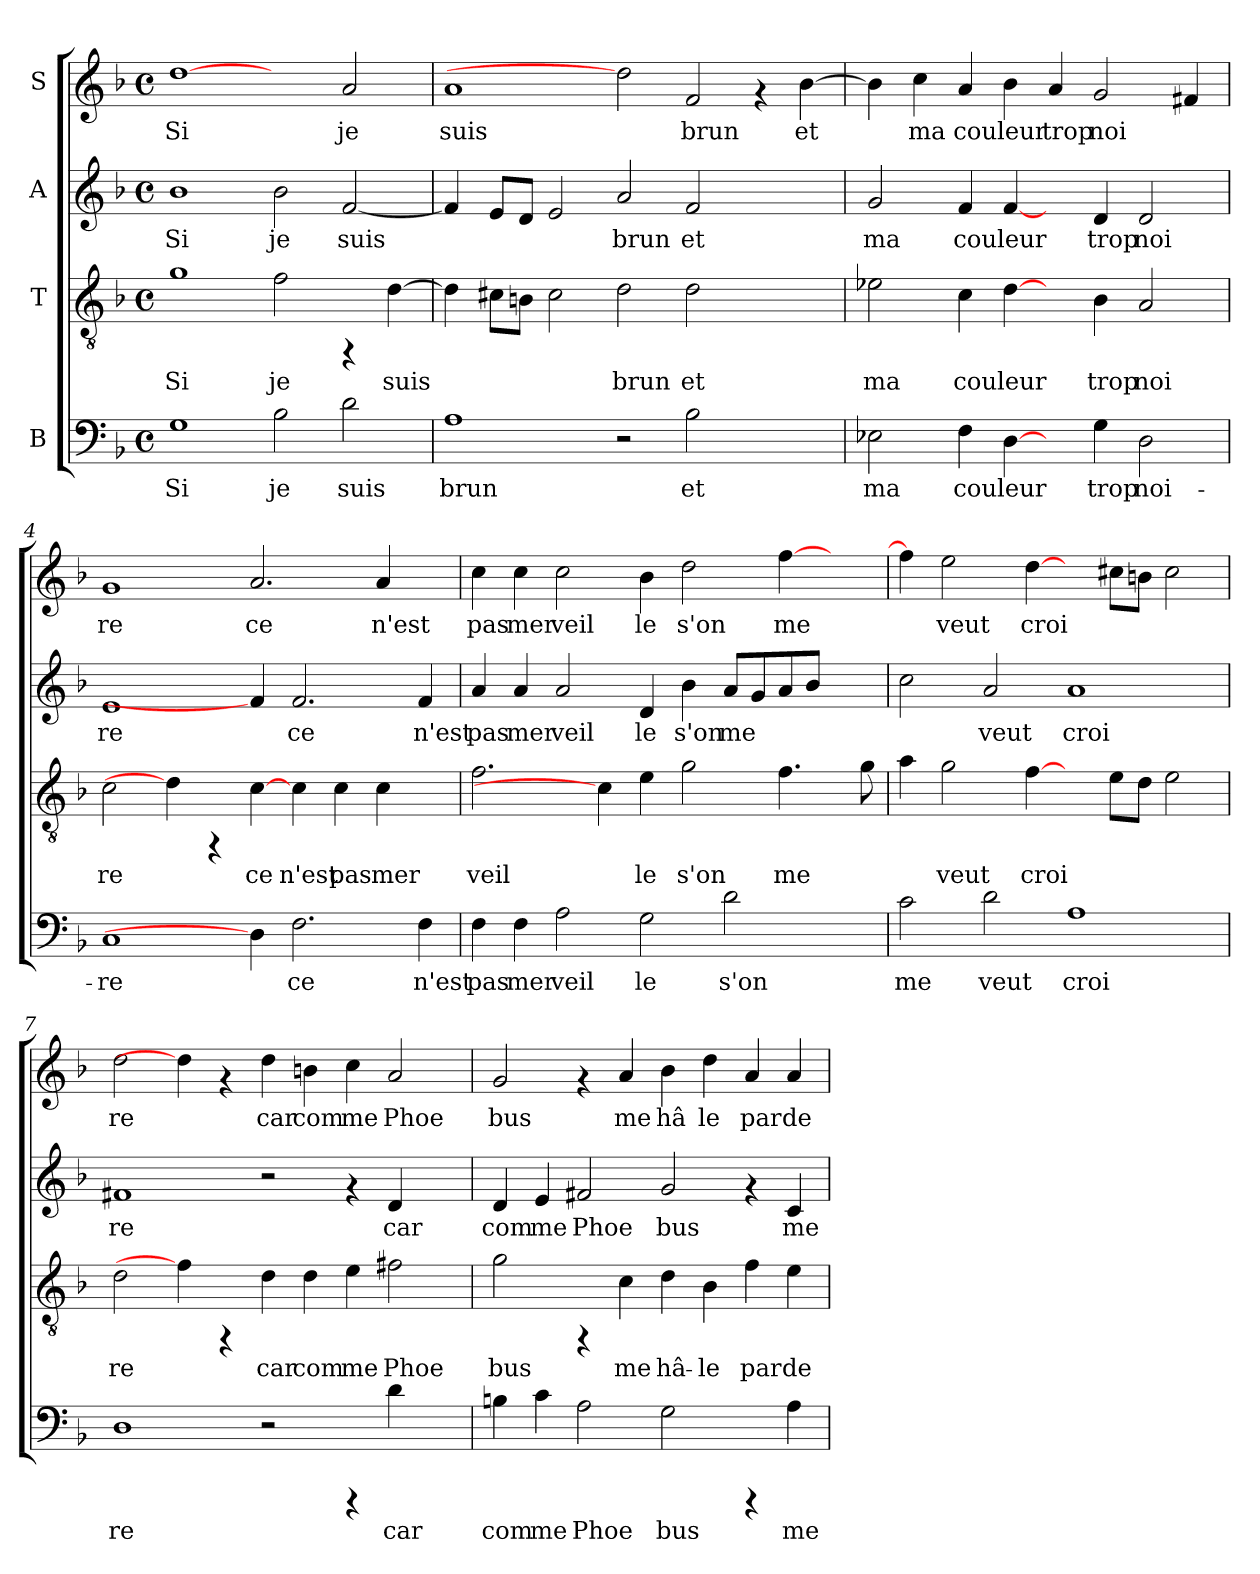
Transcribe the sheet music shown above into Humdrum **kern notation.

**kern	**text	**kern	**text	**kern	**text	**kern	**text
*part4	*part4	*part3	*part3	*part2	*part2	*part1	*part1
*staff4	*staff4	*staff3	*staff3	*staff2	*staff2	*staff1	*staff1
*I"B	*	*I"T	*	*I"A	*	*I"S	*
!!LO:PB:g=z
*stria5	*	*stria5	*	*stria5	*	*stria5	*
*clefF4	*	*clefGv2	*	*clefG2	*	*clefG2	*
*k[b-]	*	*k[b-]	*	*k[b-]	*	*k[b-]	*
*F:	*	*F:	*	*F:	*	*F:	*
*M4/4	*	*M4/4	*	*M4/4	*	*M4/4	*
*met(c)	*	*met(c)	*	*met(c)	*	*met(c)	*
=1	=1	=1	=1	=1	=1	=1	=1
!	!LO:LY:b:cj	!	!LO:LY:b:cj	!	!LO:LY:b:cj	!	!LO:LY:b:cj
1G	Si	1g	Si	1b-	Si	[1dd	Si
!	!LO:LY:b:cj	!	!LO:LY:b:cj	!	!LO:LY:b:cj	!	!
2B-\	je	2f\	je	2b-\	je	2ryy	.
!	!LO:LY:b:cj	!	!	!	!LO:LY:b:cj	!	!LO:LY:b:cj
2d\	suis	4rFF	.	[<2f/	suis	2a/	je
!	!	!	!LO:LY:b:cj	!	!	!	!
.	.	[>4d\	suis	.	.	.	.
=2	=2	=2	=2	=2	=2	=2	=2
!	!LO:LY:b:cj	!	!LO:LY:b:cj	!	!LO:LY:b:cj	!	!LO:LY:b:cj
1A	brun	4d\]	.	4f/]	.	1a	suis
!	!	!	!LO:LY:b:cj	!	!LO:LY:b:cj	!	!
.	.	8c#\L	.	8e/L	.	.	.
!	!	!	!LO:LY:b:cj	!	!LO:LY:b:cj	!	!
.	.	8B\J	.	8d/J	.	.	.
!	!	!	!LO:LY:b:cj	!	!LO:LY:b:cj	!	!
.	.	2c#\	.	2e/	.	.	.
!	!	!	!LO:LY:b:cj	!	!LO:LY:b:cj	!	!
2r	.	2d\	brun	2a/	brun	2dd]	.
!	!LO:LY:b:cj	!	!LO:LY:b:cj	!	!LO:LY:b:cj	!	!LO:LY:b:cj
2B-\	et	2d\	et	2f/	et	2f/	brun
2ryy	.	2ryy	.	2ryy	.	4rf	.
!	!	!	!	!	!	!	!LO:LY:b:cj
.	.	.	.	.	.	[>4b-\	et
=3	=3	=3	=3	=3	=3	=3	=3
!	!LO:LY:b:cj	!	!LO:LY:b:cj	!	!LO:LY:b:cj	!	!LO:LY:b:cj
2E-X\	ma	2e-X\	ma	2g/	ma	4b-\]	.
!	!	!	!	!	!	!	!LO:LY:b:cj
.	.	.	.	.	.	4cc\	ma
!	!LO:LY:b:cj	!	!LO:LY:b:cj	!	!LO:LY:b:cj	!	!LO:LY:b:cj
4F\	couleur	4c\	couleur	4f/	couleur	4a/	couleur
!	!LO:LY:b:cj	!	!LO:LY:b:cj	!	!LO:LY:b:cj	!	!LO:LY:b:cj
[4D\	.	[4d\	.	[4f/	.	4b-\	.
!	!	!	!	!	!	!	!LO:LY:b:cj
4ryy	.	4ryy	.	4ryy	.	4a/	trop
!	!LO:LY:b:cj	!	!LO:LY:b:cj	!	!LO:LY:b:cj	!	!LO:LY:b:cj
4G\	trop	4B-\	trop	4d/	trop	2g/	noi
!	!LO:LY:b:cj	!	!LO:LY:b:cj	!	!LO:LY:b:cj	!	!
2D\	noi-	2A/	noi	2d/	noi	.	.
!	!	!	!	!	!	!	!LO:LY:b:cj
.	.	.	.	.	.	4f#/	.
=4	=4	=4	=4	=4	=4	=4	=4
!	!LO:LY:b:cj	!	!LO:LY:b:cj	!	!LO:LY:b:cj	!	!LO:LY:b:cj
1C	-re	2c\	re	1e	re	1g	re
.	.	4d\]	.	.	.	.	.
.	.	4rFF	.	.	.	.	.
!	!	!	!LO:LY:b:cj	!	!	!	!LO:LY:b:cj
4D\]	.	[4c\	ce	4f/]	.	2.a/	ce
!	!LO:LY:b:cj	!	!LO:LY:b:cj	!	!LO:LY:b:cj	!	!
2.F\	ce	4c\	n'est	2.f/	ce	.	.
!	!	!	!LO:LY:b:cj	!	!	!	!
.	.	4c\	pas	.	.	.	.
!	!	!	!LO:LY:b:cj	!	!	!	!LO:LY:b:cj
.	.	4c\	mer	.	.	4a/	n'est
!	!LO:LY:b:cj	!	!	!	!LO:LY:b:cj	!	!
4F\	n'est	4ryy	.	4f/	n'est	4ryy	.
!!LO:LB:g=z
=5	=5	=5	=5	=5	=5	=5	=5
!	!LO:LY:b:cj	!	!LO:LY:b:cj	!	!LO:LY:b:cj	!	!LO:LY:b:cj
4F\	pas	2.f\	veil	4a/	pas	4cc\	pas
!	!LO:LY:b:cj	!	!	!	!LO:LY:b:cj	!	!LO:LY:b:cj
4F\	mer	.	.	4a/	mer	4cc\	mer
!	!LO:LY:b:cj	!	!	!	!LO:LY:b:cj	!	!LO:LY:b:cj
2A\	veil	.	.	2a/	veil	2cc\	veil
.	.	4c\]	.	.	.	.	.
!	!LO:LY:b:cj	!	!LO:LY:b:cj	!	!LO:LY:b:cj	!	!LO:LY:b:cj
2G\	le	4e\	le	4d/	le	4b-\	le
!	!	!	!LO:LY:b:cj	!	!LO:LY:b:cj	!	!LO:LY:b:cj
.	.	2g\	s'on	4b-\	s'on	2dd\	s'on
!	!LO:LY:b:cj	!	!	!	!LO:LY:b:cj	!	!
2d\	s'on	.	.	8a/L	me	.	.
!	!	!	!	!	!LO:LY:b:cj	!	!
.	.	.	.	8g/	.	.	.
!	!	!	!LO:LY:b:cj	!	!LO:LY:b:cj	!	!LO:LY:b:cj
.	.	4.f\	me	8a/	.	[>4ff\	me
!	!	!	!	!	!LO:LY:b:cj	!	!
.	.	.	.	8b-/J	.	.	.
4ryy	.	.	.	4ryy	.	4ryy	.
!	!	!	!LO:LY:b:cj	!	!	!	!
.	.	8g\	.	.	.	.	.
=6	=6	=6	=6	=6	=6	=6	=6
!	!LO:LY:b:cj	!	!LO:LY:b:cj	!	!LO:LY:b:cj	!	!LO:LY:b:cj
2c\	me	4a\	.	2cc\	.	4ff\]	.
!	!	!	!LO:LY:b:cj	!	!	!	!LO:LY:b:cj
.	.	2g\	veut	.	.	2ee\	veut
!	!LO:LY:b:cj	!	!	!	!LO:LY:b:cj	!	!
2d\	veut	.	.	2a/	veut	.	.
!	!	!	!LO:LY:b:cj	!	!	!	!LO:LY:b:cj
.	.	[4f\	croi	.	.	[4dd\	croi
!	!LO:LY:b:cj	!	!	!	!LO:LY:b:cj	!	!
1A	croi	4ryy	.	1a	croi	4ryy	.
!	!	!	!LO:LY:b:cj	!	!	!	!LO:LY:b:cj
.	.	8e\L	.	.	.	8cc#\L	.
!	!	!	!LO:LY:b:cj	!	!	!	!LO:LY:b:cj
.	.	8d\J	.	.	.	8b\J	.
!	!	!	!LO:LY:b:cj	!	!	!	!LO:LY:b:cj
.	.	2e\	.	.	.	2cc#\	.
=7	=7	=7	=7	=7	=7	=7	=7
!	!LO:LY:b:cj	!	!LO:LY:b:cj	!	!LO:LY:b:cj	!	!LO:LY:b:cj
1D	re	2d\	re	1f#X	re	2dd\	re
.	.	4f\]	.	.	.	4dd\]	.
.	.	4rFF	.	.	.	4rf	.
!	!	!	!LO:LY:b:cj	!	!	!	!LO:LY:b:cj
2r	.	4d\	car	2r	.	4dd\	car
!	!	!	!LO:LY:b:cj	!	!	!	!LO:LY:b:cj
.	.	4d\	com	.	.	4bn\	com
!	!	!	!LO:LY:b:cj	!	!	!	!LO:LY:b:cj
4rCCC	.	4e\	me	4rf	.	4cc\	me
!	!LO:LY:b:cj	!	!LO:LY:b:cj	!	!LO:LY:b:cj	!	!LO:LY:b:cj
4d\	car	2f#X\	Phoe	4d/	car	2a/	Phoe
4ryy	.	.	.	4ryy	.	.	.
!!LO:PB:g=z
=8	=8	=8	=8	=8	=8	=8	=8
!	!LO:LY:b:cj	!	!LO:LY:b:cj	!	!LO:LY:b:cj	!	!LO:LY:b:cj
4Bn\	com	2g\	bus	4d/	com	2g/	bus
!	!LO:LY:b:cj	!	!	!	!LO:LY:b:cj	!	!
4c\	me	.	.	4e/	me	.	.
!	!LO:LY:b:cj	!	!	!	!LO:LY:b:cj	!	!
2A\	Phoe	4rFF	.	2f#X/	Phoe	4rf	.
!	!	!	!LO:LY:b:cj	!	!	!	!LO:LY:b:cj
.	.	4c\	me	.	.	4a/	me
!	!LO:LY:b:cj	!	!LO:LY:b:cj	!	!LO:LY:b:cj	!	!LO:LY:b:cj
2G\	bus	4d\	hâ-	2g/	bus	4b-\	hâ
!	!	!	!LO:LY:b:cj	!	!	!	!LO:LY:b:cj
.	.	4B-\	-le	.	.	4dd\	le
!	!	!	!LO:LY:b:cj	!	!	!	!LO:LY:b:cj
4rCCC	.	4f\	par	4rf	.	4a/	par
!	!LO:LY:b:cj	!	!LO:LY:b:cj	!	!LO:LY:b:cj	!	!LO:LY:b:cj
4A\	me	4e\	de-	4c/	me	4a/	de
=	=	=	=	=	=	=	=
*-	*-	*-	*-	*-	*-	*-	*-
